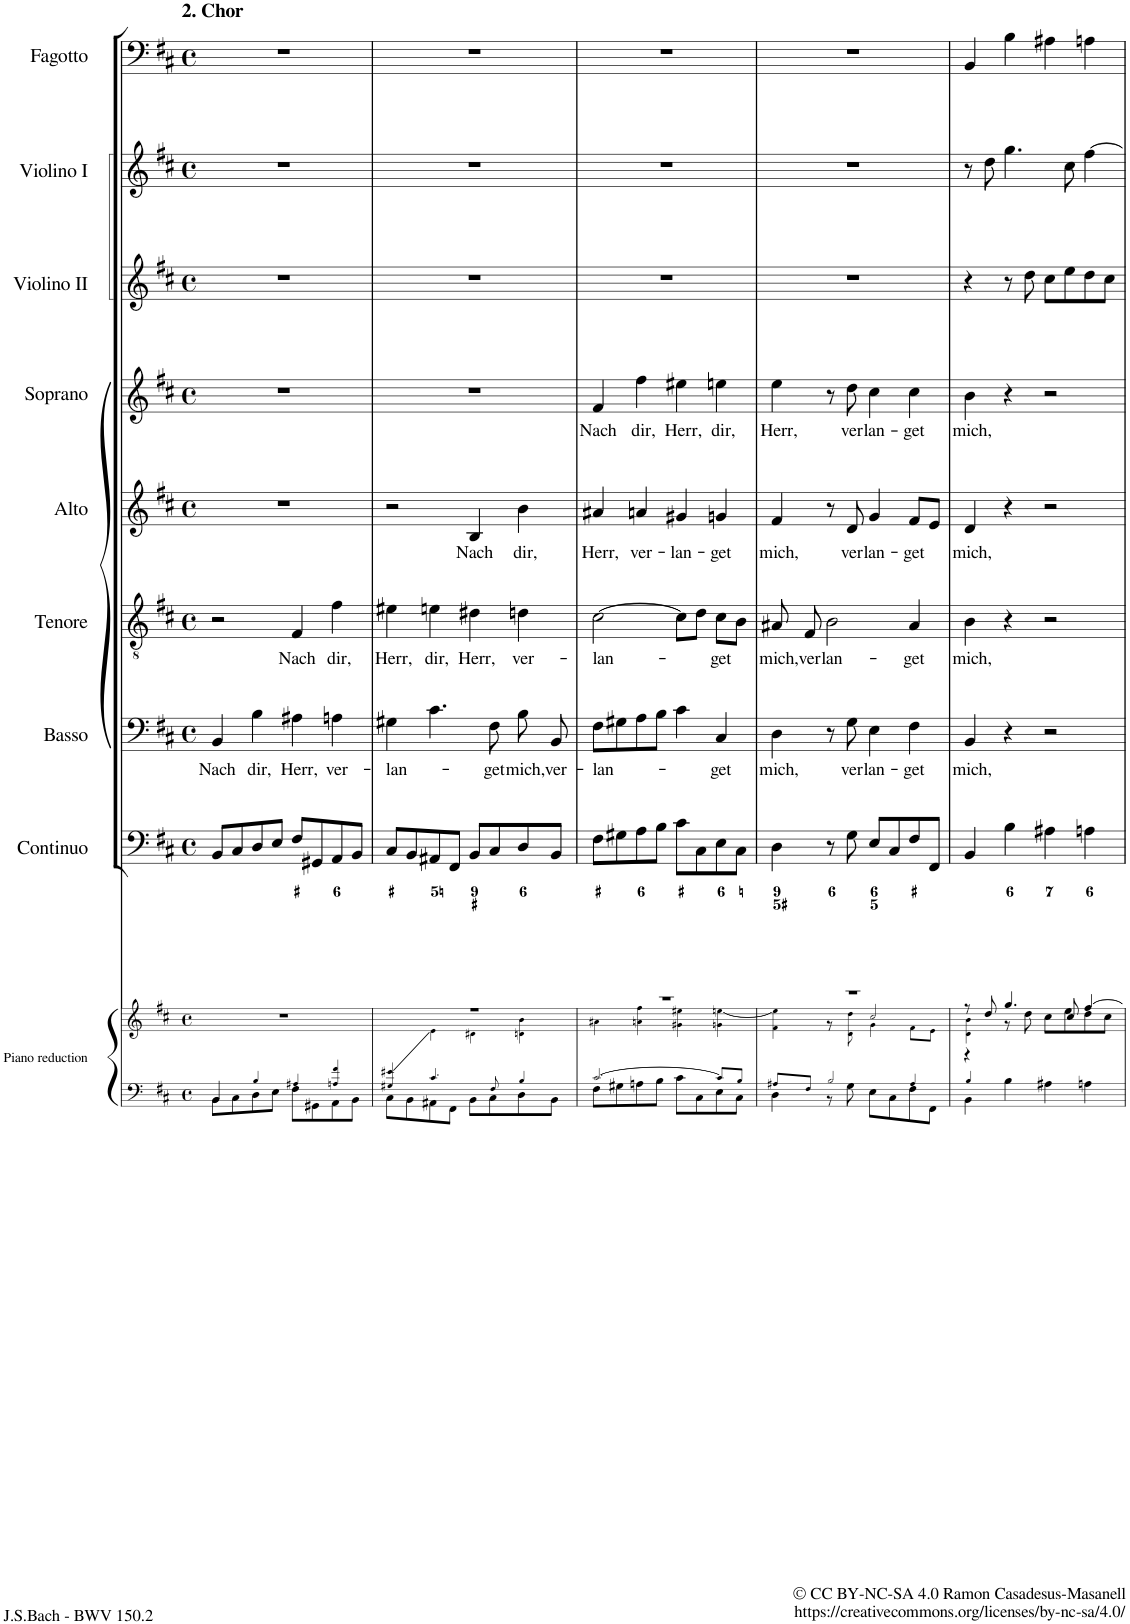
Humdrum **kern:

**kern	**kern	**kern	**kern	**text	**kern	**text	**kern	**text	**kern	**text	**kern	**kern	**kern
*part9	*part9	*part8	*part7	*part7	*part6	*part6	*part5	*part5	*part4	*part4	*part3	*part2	*part1
*staff10	*staff9	*staff8	*staff7	*staff7	*staff6	*staff6	*staff5	*staff5	*staff4	*staff4	*staff3	*staff2	*staff1
*I"Piano reduction	*	*I"Continuo	*I"Basso	*	*I"Tenore	*	*I"Alto	*	*I"Soprano	*	*I"Violino II	*I"Violino I	*I"Fagotto
*I'Pno	*	*	*	*	*	*	*	*	*	*	*I'Vln	*I'Vln	*
*stria5	*stria5	*	*	*	*	*	*	*	*	*	*	*	*
*clefF4	*clefG2	*clefF4	*clefF4	*	*clefGv2	*	*clefG2	*	*clefG2	*	*clefG2	*clefG2	*clefF4
*k[f#c#]	*k[f#c#]	*k[f#c#]	*k[f#c#]	*	*k[f#c#]	*	*k[f#c#]	*	*k[f#c#]	*	*k[f#c#]	*k[f#c#]	*k[f#c#]
*M4/4	*M4/4	*M4/4	*M4/4	*	*M4/4	*	*M4/4	*	*M4/4	*	*M4/4	*M4/4	*M4/4
*met(c)	*met(c)	*met(c)	*met(c)	*	*met(c)	*	*met(c)	*	*met(c)	*	*met(c)	*met(c)	*met(c)
=1	=1	=1	=1	=1	=1	=1	=1	=1	=1	=1	=1	=1	=1
*^	*	*	*	*	*	*	*	*	*	*	*	*	*
!	!	!	!	!	!	!	!	!	!	!	!	!	!	!LO:TX:a:B:t=2. Chor
!	!	!	!	!	!LO:LY:b	!	!	!	!	!	!	!	!	!
4BB/	8BB\L	1r	8BB/L	4BB/	Nach	2r	.	1r	.	1r	.	1r	1r	1r
.	8C#\	.	8C#/	.	.	.	.	.	.	.	.	.	.	.
!	!	!	!	!	!LO:LY:b	!	!	!	!	!	!	!	!	!
4B!/	8D\	.	8D/	4B\	dir,	.	.	.	.	.	.	.	.	.
.	8E\J	.	8E/J	.	.	.	.	.	.	.	.	.	.	.
!	!	!	!	!	!LO:LY:b	!	!LO:LY:b	!	!	!	!	!	!	!
4A#X!/	8F#\L	.	8F#/L	4A#X\	Herr,	4F#/	Nach	.	.	.	.	.	.	.
.	8GG#X\	.	8GG#X/	.	.	.	.	.	.	.	.	.	.	.
!	!	!	!	!	!LO:LY:b	!	!LO:LY:b	!	!	!	!	!	!	!
4An!/ 4f#!/	8AA\	.	8AA/	4An\	ver-	4f#\	dir,	.	.	.	.	.	.	.
.	8BB\J	.	8BB/J	.	.	.	.	.	.	.	.	.	.	.
=2	=2	=2	=2	=2	=2	=2	=2	=2	=2	=2	=2	=2	=2	=2
*	*	*^	*	*	*	*	*	*	*	*	*	*	*	*
!	!	!	!	!	!	!LO:LY:b	!	!LO:LY:b	!	!	!	!	!	!	!
4G#X!/ 4e#X!/	8C#\L	1r	4ryy	8C#/L	4G#X\	lan-	4e#X\	Herr,	2r	.	1r	.	1r	1r	1r
.	8BB\	.	.	8BB/	.	.	.	.	.	.	.	.	.	.	.
!	!	!	!	!	!	!	!	!LO:LY:b	!	!	!	!	!	!	!
4.c#!/	8AA#X\	.	4e!\	8AA#X/	4.c#\	.	4en\	dir,	.	.	.	.	.	.	.
.	8FF#\J	.	.	8FF#/J	.	.	.	.	.	.	.	.	.	.	.
!	!	!	!	!	!	!	!	!LO:LY:b	!	!LO:LY:b	!	!	!	!	!
.	8BB\L	.	4d#X!\	8BB/L	.	.	4d#X\	Herr,	4B/	Nach	.	.	.	.	.
!	!	!	!	!	!	!LO:LY:b	!	!	!	!	!	!	!	!	!
8F#!/	8C#\	.	.	8C#/	8F#\	get	.	.	.	.	.	.	.	.	.
!	!	!	!	!	!	!LO:LY:b	!	!LO:LY:b	!	!LO:LY:b	!	!	!	!	!
4B!/	8D\	.	4dn!\ 4b!\	8D/	8B\	mich,	4dn\	ver-	4b\	dir,	.	.	.	.	.
!	!	!	!	!	!	!LO:LY:b	!	!	!	!	!	!	!	!	!
.	8BB\J	.	.	8BB/J	8BB/	ver-	.	.	.	.	.	.	.	.	.
=3	=3	=3	=3	=3	=3	=3	=3	=3	=3	=3	=3	=3	=3	=3	=3
!	!	!	!	!	!	!LO:LY:b	!	!LO:LY:b	!	!LO:LY:b	!	!LO:LY:b	!	!	!
[2.c#!/	8F#\L	1r	4a#X!\	8F#\L	8F#\L	lan-	[2c#\	-lan-	4a#X/	Herr,	4f#/	Nach	1r	1r	1r
.	8G#X\	.	.	8G#X\	8G#X\	.	.	.	.	.	.	.	.	.	.
!	!	!	!	!	!	!	!	!	!	!LO:LY:b	!	!LO:LY:b	!	!	!
.	8An\	.	4an!\ 4ff#!\	8A\	8A\	.	.	.	4an/	ver-	4ff#\	dir,	.	.	.
.	8B\J	.	.	8B\J	8B\J	.	.	.	.	.	.	.	.	.	.
!	!	!	!	!	!	!	!	!	!	!LO:LY:b	!	!LO:LY:b	!	!	!
.	8c#\L	.	4g#X!\ 4ee#X!\	8c#\L	4c#\	.	8c#\L]	.	4g#X/	lan-	4ee#X\	Herr,	.	.	.
.	8C#\	.	.	8C#\	.	.	8d\J	.	.	.	.	.	.	.	.
!	!	!	!	!	!	!LO:LY:b	!	!LO:LY:b	!	!LO:LY:b	!	!LO:LY:b	!	!	!
8c#!/L]	8E\	.	4gn!\ [4een!\	8E\	4C#/	get	8c#\L	-get	4gn/	get	4een\	dir,	.	.	.
8B!/J	8C#\J	.	.	8C#\J	.	.	8B\J	.	.	.	.	.	.	.	.
=4	=4	=4	=4	=4	=4	=4	=4	=4	=4	=4	=4	=4	=4	=4	=4
*	*	*	*^	*	*	*	*	*	*	*	*	*	*	*	*
!	!	!	!	!	!	!	!LO:LY:b	!	!LO:LY:b	!	!LO:LY:b	!	!LO:LY:b	!	!	!
8A#X!/L	4D\	1r	4f#!\ 4ee!\]	2ryy	4D\	4D\	mich,	8A#X/	mich,	4f#/	mich,	4ee\	Herr,	1r	1r	1r
!	!	!	!	!	!	!	!	!	!LO:LY:b	!	!	!	!	!	!	!
8F#!/J	.	.	.	.	.	.	.	8F#/	ver-	.	.	.	.	.	.	.
!	!	!	!	!	!	!	!	!	!LO:LY:b	!	!	!	!	!	!	!
2B!/	8r	.	8r	.	8r	8r	.	2B\	-lan-	8r	.	8r	.	.	.	.
!	!	!	!	!	!	!	!LO:LY:b	!	!	!	!LO:LY:b	!	!LO:LY:b	!	!	!
.	8G\	.	8d!\ 8dd!\	.	8G\	8G\	ver-	.	.	8d/	ver-	8dd\	ver-	.	.	.
!	!	!	!	!	!	!	!LO:LY:b	!	!	!	!LO:LY:b	!	!LO:LY:b	!	!	!
.	8E\L	.	4g!\	2cc#!/	8E/L	4E\	lan-	.	.	4g/	lan-	4cc#\	lan-	.	.	.
.	8C#\	.	.	.	8C#/	.	.	.	.	.	.	.	.	.	.	.
!	!	!	!	!	!	!	!LO:LY:b	!	!LO:LY:b	!	!LO:LY:b	!	!LO:LY:b	!	!	!
4A#!/	8F#\	.	8f#!\L	.	8F#/	4F#\	get	4A#/	-get	8f#/L	get	4cc#\	get	.	.	.
.	8FF#\J	.	8e!\J	.	8FF#/J	.	.	.	.	8e/J	.	.	.	.	.	.
=5	=5	=5	=5	=5	=5	=5	=5	=5	=5	=5	=5	=5	=5	=5	=5	=5
!	!	!	!	!	!	!	!LO:LY:b	!	!LO:LY:b	!	!LO:LY:b	!	!LO:LY:b	!	!	!
4B!/	4BB\	8r	4d!\ 4b!\	4r	4BB/	4BB/	mich,	4B\	mich,	4d/	mich,	4b\	mich,	4r	8r	4BB/
.	.	8dd/	.	.	.	.	.	.	.	.	.	.	.	.	8dd\	.
4ryy	4B\	4.gg/	8r	4ryy	4B\	4r	.	4r	.	4r	.	4r	.	8r	4.gg\	4B\
.	.	.	8dd\	.	.	.	.	.	.	.	.	.	.	8dd\	.	.
2ryy	4A#X\	.	8cc#\L	2ryy	4A#X\	2r	.	2r	.	2r	.	2r	.	8cc#\L	.	4A#X\
.	.	8cc#/	8ee\	.	.	.	.	.	.	.	.	.	.	8ee\	8cc#\	.
.	4An\	[4ff#/	8dd\	.	4An\	.	.	.	.	.	.	.	.	8dd\	[4ff#\	4An\
.	.	.	8cc#\J	.	.	.	.	.	.	.	.	.	.	8cc#\J	.	.
*v	*v	*	*	*	*	*	*	*	*	*	*	*	*	*	*	*
*	*v	*v	*v	*	*	*	*	*	*	*	*	*	*	*	*
=	=	=	=	=	=	=	=	=	=	=	=	=	=
*-	*-	*-	*-	*-	*-	*-	*-	*-	*-	*-	*-	*-	*-
